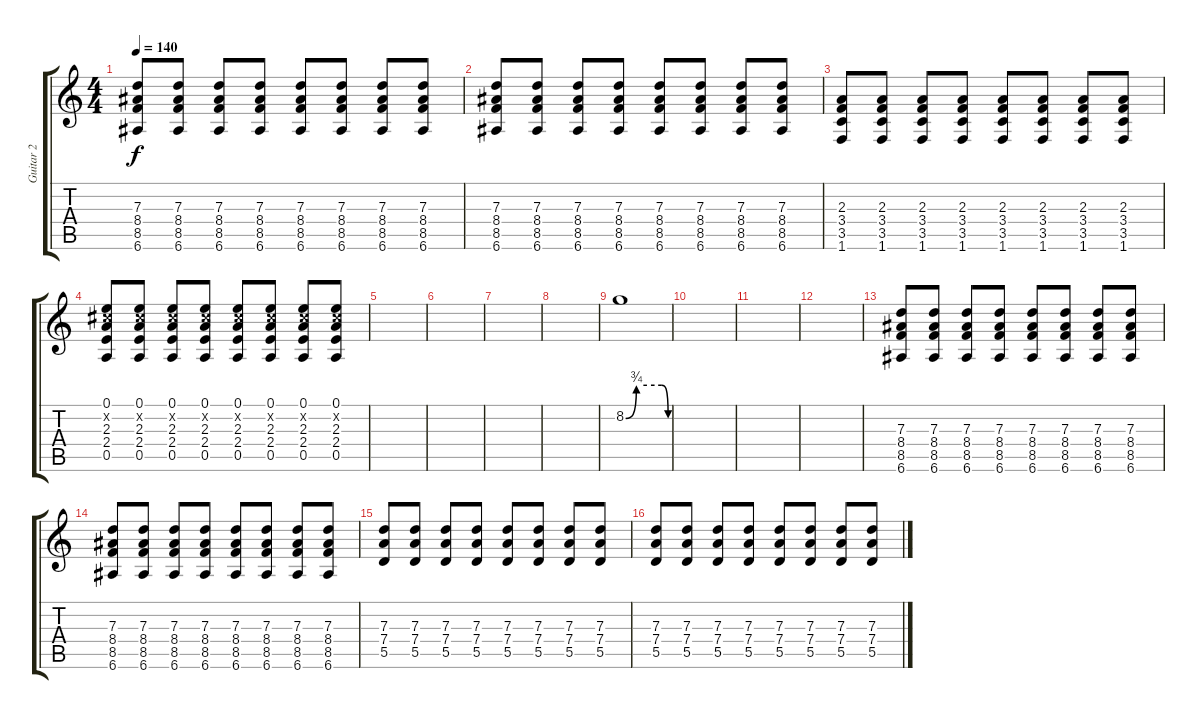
\track ("Guitar 2" "Guitar 2") {instrument acousticguitarnylon}
\staff {score tabs}
\tuning (E4 B3 G3 D3 A2 E2) {hide}
\ts (4 4)
\tempo 140
\clef g2
\ks c
(7.3 8.4 8.5 6.6).8{dy f} (7.3 8.4 8.5 6.6).8 (7.3 8.4 8.5 6.6).8 (7.3 8.4 8.5 6.6).8 (7.3 8.4 8.5 6.6).8 (7.3 8.4 8.5 6.6).8 (7.3 8.4 8.5 6.6).8 (7.3 8.4 8.5 6.6).8 |
(7.3 8.4 8.5 6.6).8 (7.3 8.4 8.5 6.6).8 (7.3 8.4 8.5 6.6).8 (7.3 8.4 8.5 6.6).8 (7.3 8.4 8.5 6.6).8 (7.3 8.4 8.5 6.6).8 (7.3 8.4 8.5 6.6).8 (7.3 8.4 8.5 6.6).8 |
(2.3 3.4 3.5 1.6).8 (2.3 3.4 3.5 1.6).8 (2.3 3.4 3.5 1.6).8 (2.3 3.4 3.5 1.6).8 (2.3 3.4 3.5 1.6).8 (2.3 3.4 3.5 1.6).8 (2.3 3.4 3.5 1.6).8 (2.3 3.4 3.5 1.6).8 |
(0.1 2.2{x} 2.3 2.4 0.5).8 (0.1 2.2{x} 2.3 2.4 0.5).8 (0.1 2.2{x} 2.3 2.4 0.5).8 (0.1 2.2{x} 2.3 2.4 0.5).8 (0.1 2.2{x} 2.3 2.4 0.5).8 (0.1 2.2{x} 2.3 2.4 0.5).8 (0.1 2.2{x} 2.3 2.4 0.5).8 (0.1 2.2{x} 2.3 2.4 0.5).8 |
|
|
|
|
8.2{be (custom 0 0 15 3 30 3 51 3 60 0)}.1 |
|
|
|
(7.3 8.4 8.5 6.6).8 (7.3 8.4 8.5 6.6).8 (7.3 8.4 8.5 6.6).8 (7.3 8.4 8.5 6.6).8 (7.3 8.4 8.5 6.6).8 (7.3 8.4 8.5 6.6).8 (7.3 8.4 8.5 6.6).8 (7.3 8.4 8.5 6.6).8 |
(7.3 8.4 8.5 6.6).8 (7.3 8.4 8.5 6.6).8 (7.3 8.4 8.5 6.6).8 (7.3 8.4 8.5 6.6).8 (7.3 8.4 8.5 6.6).8 (7.3 8.4 8.5 6.6).8 (7.3 8.4 8.5 6.6).8 (7.3 8.4 8.5 6.6).8 |
(7.3 7.4 5.5).8 (7.3 7.4 5.5).8 (7.3 7.4 5.5).8 (7.3 7.4 5.5).8 (7.3 7.4 5.5).8 (7.3 7.4 5.5).8 (7.3 7.4 5.5).8 (7.3 7.4 5.5).8 |
(7.3 7.4 5.5).8 (7.3 7.4 5.5).8 (7.3 7.4 5.5).8 (7.3 7.4 5.5).8 (7.3 7.4 5.5).8 (7.3 7.4 5.5).8 (7.3 7.4 5.5).8 (7.3 7.4 5.5).8
